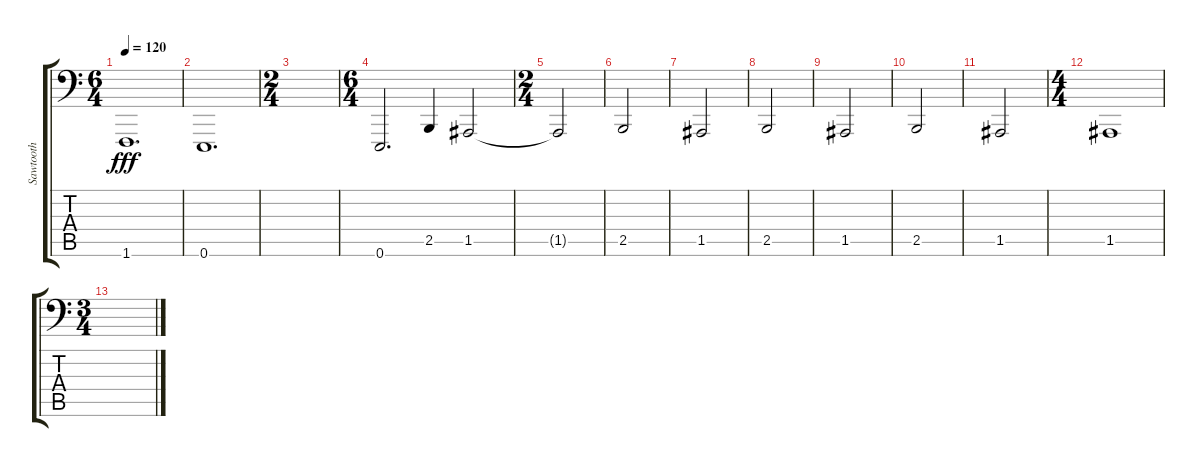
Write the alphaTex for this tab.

\track ("Sawtooth" "Sawtooth") {instrument lead2sawtooth}
\staff {score tabs}
\tuning (E3 B2 G2 D2 A1 E1) {hide}
\ts (6 4)
\tempo 120
\clef f4
\ks c
1.6.1{d dy fff} |
0.6.1{d} |
\ts (2 4)
|
\ts (6 4)
0.6.2{d} 2.5.4 1.5.2 |
\ts (2 4)
1.5{t}.2 |
2.5.2 |
1.5.2 |
2.5.2 |
1.5.2 |
2.5.2 |
1.5.2 |
\ts (4 4)
1.5.1 |
\ts (3 4)
